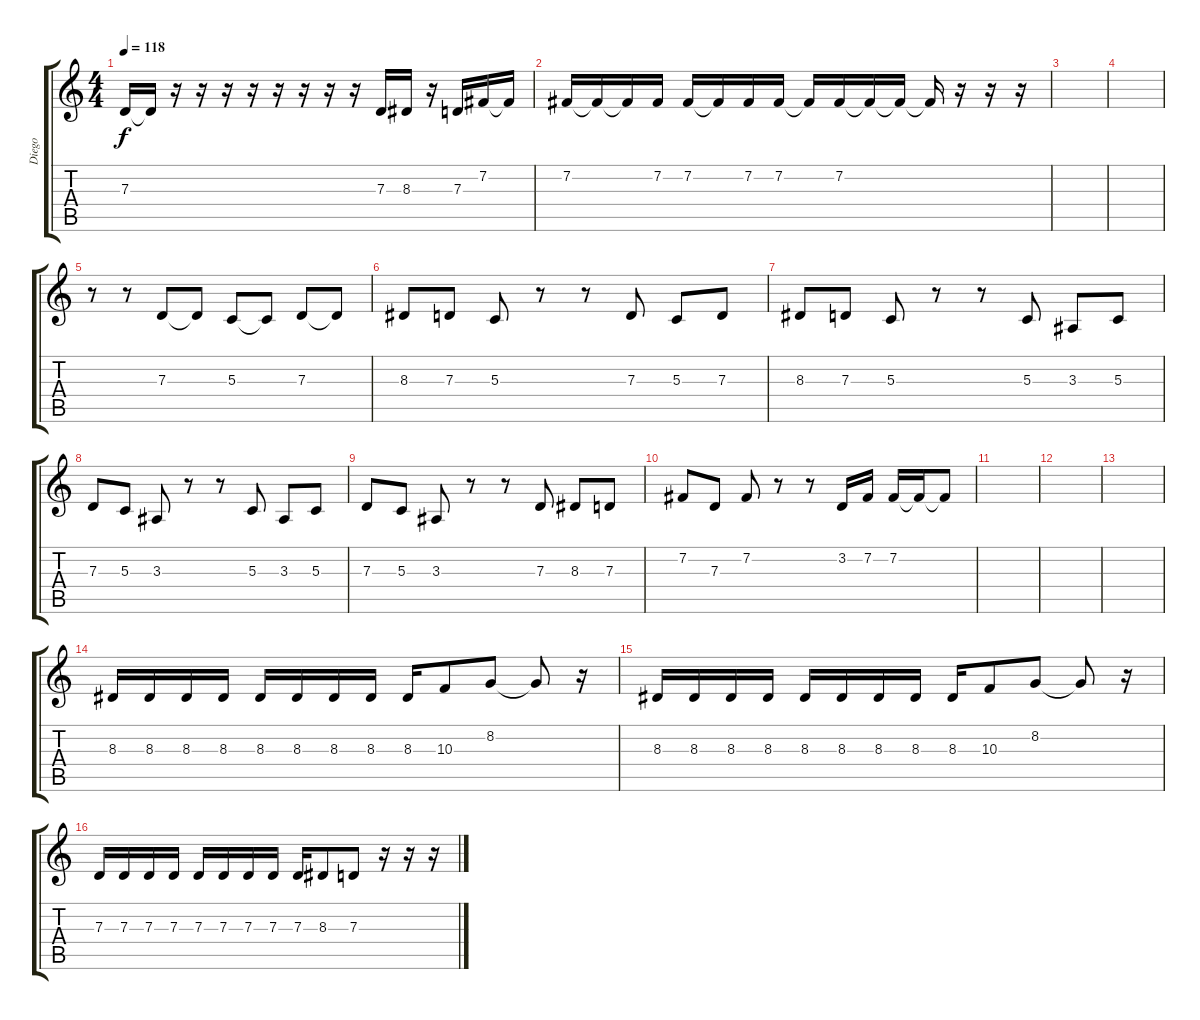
\track ("Diego" "Diego") {instrument lead2sawtooth}
\staff {score tabs}
\tuning (E4 B3 G3 D3 A2 E2) {hide}
\ts (4 4)
\tempo 118
\clef g2
\ks c
7.3{t}.16{dy f} 7.3{t}.16 r.16 r.16 r.16 r.16 r.16 r.16 r.16 r.16 7.3.16 8.3.16 r.16 7.3.16 7.2.16 7.2{t}.16 |
7.2.16 7.2{t}.16 7.2{t}.16 7.2.16 7.2.16 7.2{t}.16 7.2.16 7.2.16 7.2{t}.16 7.2.16 7.2{t}.16 7.2{t}.16 7.2{t}.16 r.16 r.16 r.16 |
|
|
r.8 r.8 7.3.8 7.3{t}.8 5.3.8 5.3{t}.8 7.3.8 7.3{t}.8 |
8.3.8 7.3.8 5.3.8 r.8 r.8 7.3.8 5.3.8 7.3.8 |
8.3.8 7.3.8 5.3.8 r.8 r.8 5.3.8 3.3.8 5.3.8 |
7.3.8 5.3.8 3.3.8 r.8 r.8 5.3.8 3.3.8 5.3.8 |
7.3.8 5.3.8 3.3.8 r.8 r.8 7.3.8 8.3.8 7.3.8 |
7.2.8 7.3.8 7.2.8 r.8 r.8 3.2.16 7.2.16 7.2.16 7.2{t}.16 7.2{t}.8 |
|
|
|
8.3.16 8.3.16 8.3.16 8.3.16 8.3.16 8.3.16 8.3.16 8.3.16 8.3.16 10.3.8 8.2.8 8.2{t}.8 r.16 |
8.3.16 8.3.16 8.3.16 8.3.16 8.3.16 8.3.16 8.3.16 8.3.16 8.3.16 10.3.8 8.2.8 8.2{t}.8 r.16 |
7.3.16 7.3.16 7.3.16 7.3.16 7.3.16 7.3.16 7.3.16 7.3.16 7.3.16 8.3.8 7.3.8 r.16 r.16 r.16
